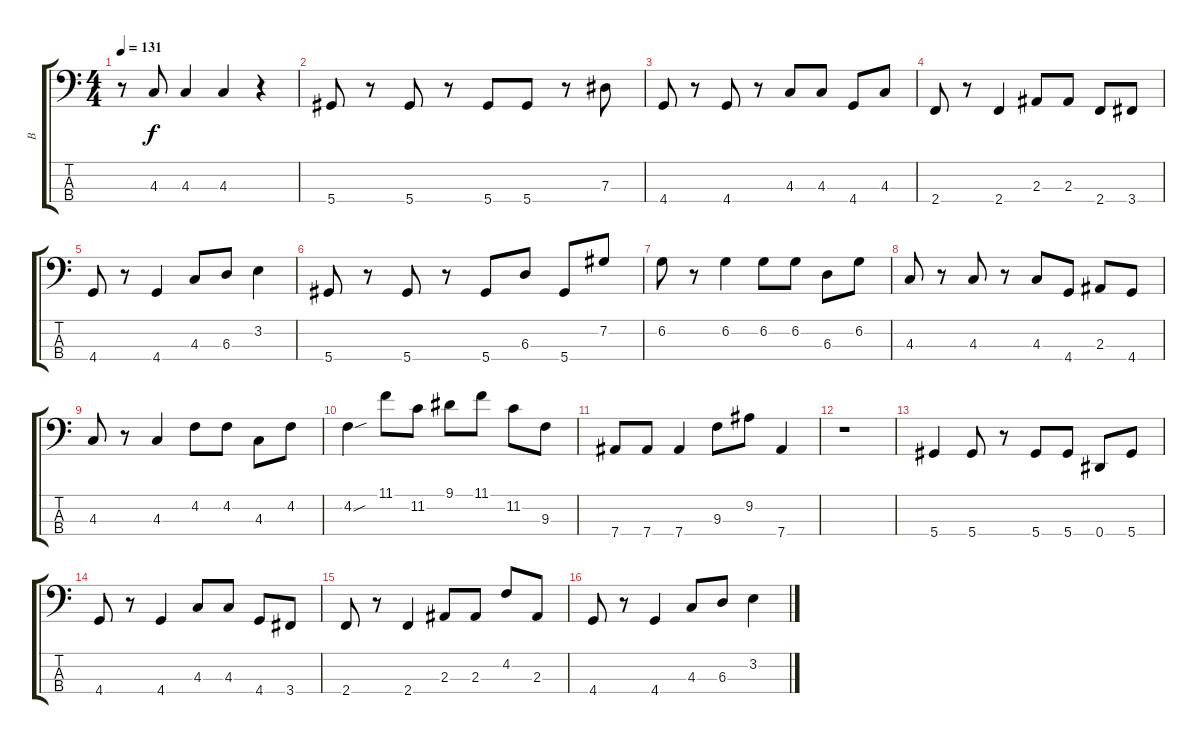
\track ("B" "B") {instrument electricbassfinger}
\staff {score tabs}
\tuning (Gb2 Db2 Ab1 Eb1) {hide}
\ts (4 4)
\tempo 131
\clef f4
\ks c
r.8{dy f} 4.3.8 4.3.4 4.3.4 r.4 |
5.4.8 r.8 5.4.8 r.8 5.4.8 5.4.8 r.8 7.3.8 |
4.4.8 r.8 4.4.8 r.8 4.3.8 4.3.8 4.4.8 4.3.8 |
2.4.8 r.8 2.4.4 2.3.8 2.3.8 2.4.8 3.4.8 |
4.4.8 r.8 4.4.4 4.3.8 6.3.8 3.2.4 |
5.4.8 r.8 5.4.8 r.8 5.4.8 6.3.8 5.4.8 7.2.8 |
6.2.8 r.8 6.2.4 6.2.8 6.2.8 6.3.8 6.2.8 |
4.3.8 r.8 4.3.8 r.8 4.3.8 4.4.8 2.3.8 4.4.8 |
4.3.8 r.8 4.3.4 4.2.8 4.2.8 4.3.8 4.2.8 |
4.2{sou}.4 11.1.8 11.2.8 9.1.8 11.1.8 11.2.8 9.3.8 |
7.4.8 7.4.8 7.4.4 9.3.8 9.2.8 7.4.4 |
r.1 |
5.4.4 5.4.8 r.8 5.4.8 5.4.8 0.4.8 5.4.8 |
4.4.8 r.8 4.4.4 4.3.8 4.3.8 4.4.8 3.4.8 |
2.4.8 r.8 2.4.4 2.3.8 2.3.8 4.2.8 2.3.8 |
4.4.8 r.8 4.4.4 4.3.8 6.3.8 3.2.4
